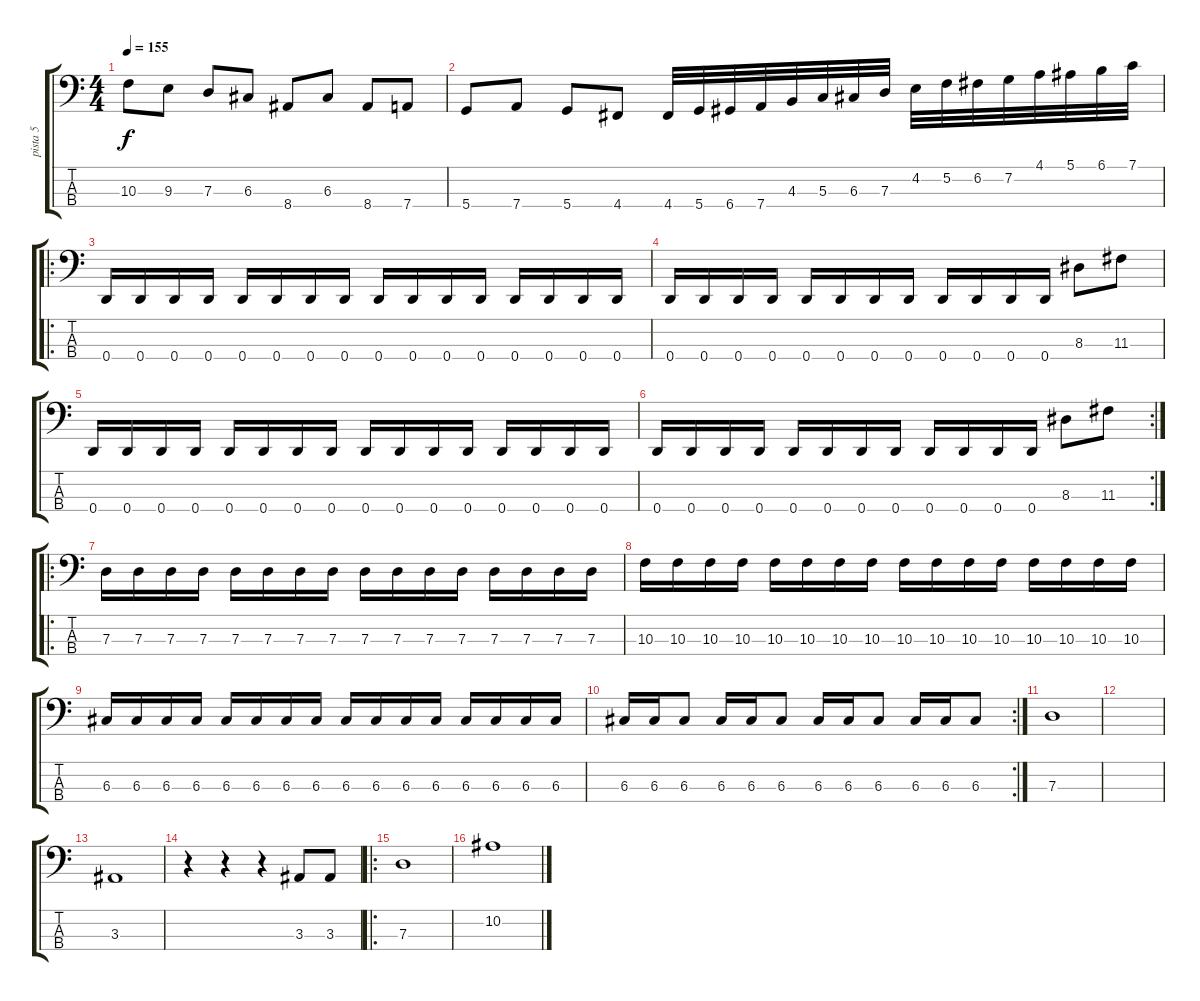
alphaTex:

\track ("pista 5" "pista 5") {instrument electricbassfinger}
\staff {score tabs}
\tuning (F2 C2 G1 D1) {hide}
\ts (4 4)
\tempo 155
\clef f4
\ks c
10.3.8{dy f} 9.3.8 7.3.8 6.3.8 8.4.8 6.3.8 8.4.8 7.4.8 |
5.4.8 7.4.8 5.4.8 4.4.8 4.4.32 5.4.32 6.4.32 7.4.32 4.3.32 5.3.32 6.3.32 7.3.32 4.2.32 5.2.32 6.2.32 7.2.32 4.1.32 5.1.32 6.1.32 7.1.32 |
\ro
0.4.16 0.4.16 0.4.16 0.4.16 0.4.16 0.4.16 0.4.16 0.4.16 0.4.16 0.4.16 0.4.16 0.4.16 0.4.16 0.4.16 0.4.16 0.4.16 |
0.4.16 0.4.16 0.4.16 0.4.16 0.4.16 0.4.16 0.4.16 0.4.16 0.4.16 0.4.16 0.4.16 0.4.16 8.3.8 11.3.8 |
0.4.16 0.4.16 0.4.16 0.4.16 0.4.16 0.4.16 0.4.16 0.4.16 0.4.16 0.4.16 0.4.16 0.4.16 0.4.16 0.4.16 0.4.16 0.4.16 |
\rc 2
0.4.16 0.4.16 0.4.16 0.4.16 0.4.16 0.4.16 0.4.16 0.4.16 0.4.16 0.4.16 0.4.16 0.4.16 8.3.8 11.3.8 |
\ro
7.3.16 7.3.16 7.3.16 7.3.16 7.3.16 7.3.16 7.3.16 7.3.16 7.3.16 7.3.16 7.3.16 7.3.16 7.3.16 7.3.16 7.3.16 7.3.16 |
10.3.16 10.3.16 10.3.16 10.3.16 10.3.16 10.3.16 10.3.16 10.3.16 10.3.16 10.3.16 10.3.16 10.3.16 10.3.16 10.3.16 10.3.16 10.3.16 |
6.3.16 6.3.16 6.3.16 6.3.16 6.3.16 6.3.16 6.3.16 6.3.16 6.3.16 6.3.16 6.3.16 6.3.16 6.3.16 6.3.16 6.3.16 6.3.16 |
\rc 2
6.3.16 6.3.16 6.3.8 6.3.16 6.3.16 6.3.8 6.3.16 6.3.16 6.3.8 6.3.16 6.3.16 6.3.8 |
7.3.1 |
|
3.3.1 |
r.4 r.4 r.4 3.3.8 3.3.8 |
\ro
7.3.1 |
10.2.1
